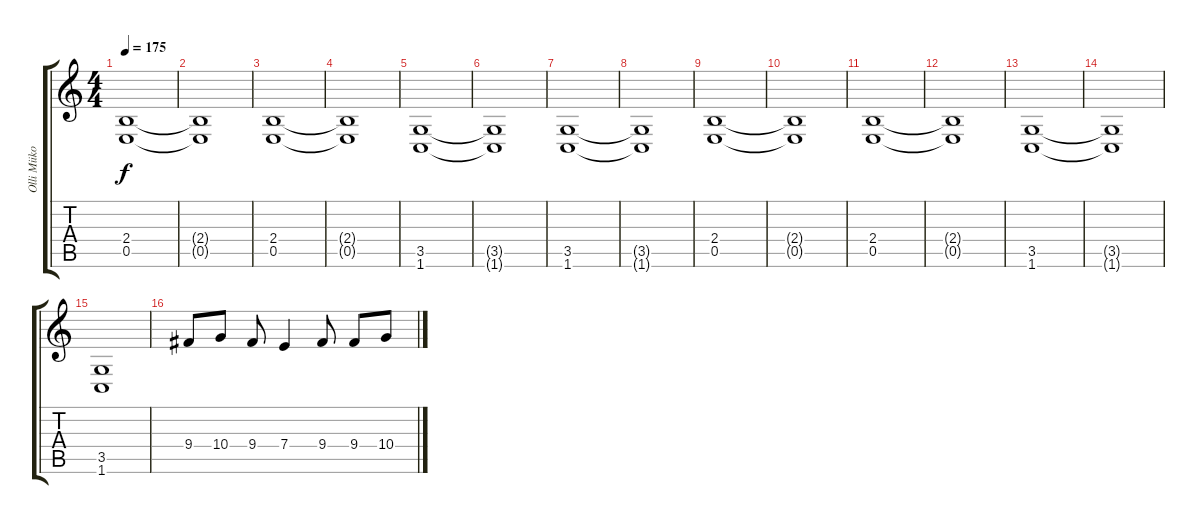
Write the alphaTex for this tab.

\track ("Olli Miikonen" "Olli Miiko") {instrument distortionguitar}
\staff {score tabs}
\tuning (B3 Gb3 D3 A2 E2 B1) {hide}
\ts (4 4)
\tempo 175
\clef g2
\ks c
(2.4 0.5).1{dy f instrument distortionguitar} |
(2.4{t} 0.5{t}).1 |
(2.4 0.5).1 |
(2.4{t} 0.5{t}).1 |
(3.5 1.6).1 |
(3.5{t} 1.6{t}).1 |
(3.5 1.6).1 |
(3.5{t} 1.6{t}).1 |
(2.4 0.5).1 |
(2.4{t} 0.5{t}).1 |
(2.4 0.5).1 |
(2.4{t} 0.5{t}).1 |
(3.5 1.6).1 |
(3.5{t} 1.6{t}).1 |
(3.5 1.6).1 |
9.4.8 10.4.8 9.4.8 7.4.4 9.4.8 9.4.8 10.4.8
